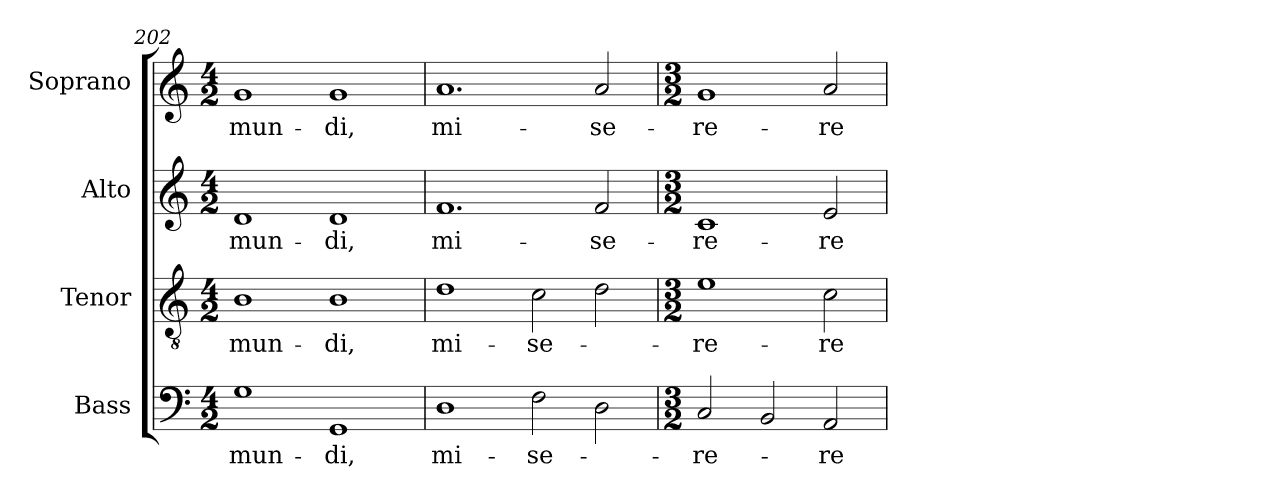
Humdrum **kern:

**kern	**text	**kern	**text	**kern	**text	**kern	**text
*part4	*part4	*part3	*part3	*part2	*part2	*part1	*part1
*staff4	*staff4	*staff3	*staff3	*staff2	*staff2	*staff1	*staff1
*I"Bass	*	*I"Tenor	*	*I"Alto	*	*I"Soprano	*
*clefF4	*	*clefGv2	*	*clefG2	*	*clefG2	*
*k[]	*	*k[]	*	*k[]	*	*k[]	*
*C:	*	*C:	*	*C:	*	*C:	*
*M4/2	*	*M4/2	*	*M4/2	*	*M4/2	*
=202	=202	=202	=202	=202	=202	=202	=202
1G	mun-	1B	mun-	1d	mun-	1g	mun-
1GG	-di,	1B	-di,	1d	-di,	1g	-di,
=203	=203	=203	=203	=203	=203	=203	=203
1D	mi-	1d	mi-	1.f	mi-	1.a	mi-
2F\	-se-	2c\	-se-	.	.	.	.
2D\	.	2d\	.	2f/	-se-	2a/	-se-
!!LO:PB:g=z
=204	=204	=204	=204	=204	=204	=204	=204
*M3/2	*	*M3/2	*	*M3/2	*	*M3/2	*
2C/	-re-	1e	-re-	1c	-re-	1g	-re-
2BB/	.	.	.	.	.	.	.
2AA/	-re	2c\	-re	2e/	-re	2a/	-re
=	=	=	=	=	=	=	=
*-	*-	*-	*-	*-	*-	*-	*-
